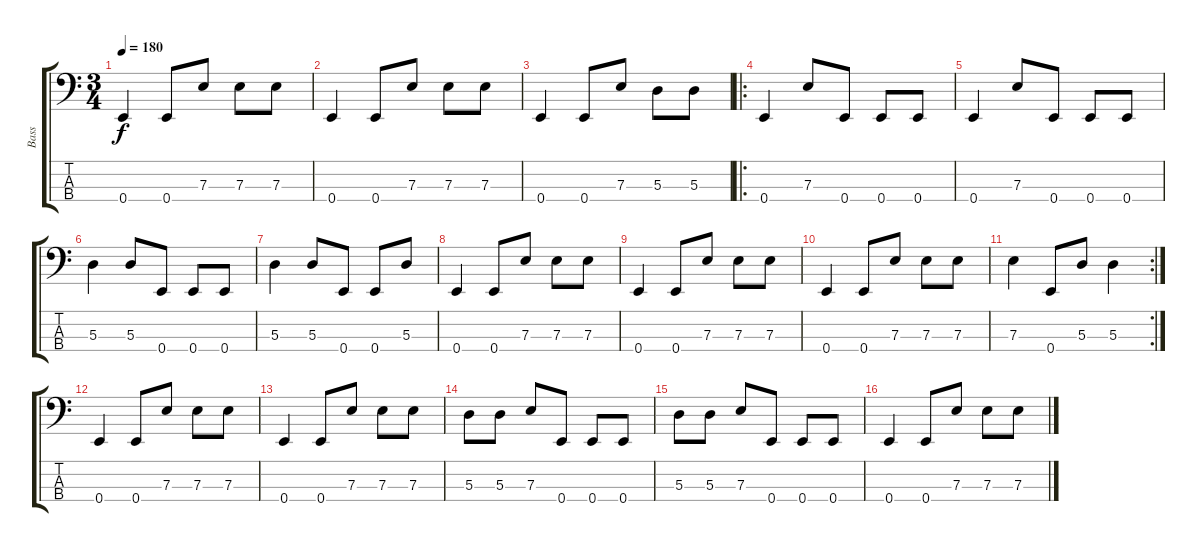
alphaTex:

\track ("Bass" "Bass") {instrument electricbassfinger}
\staff {score tabs}
\tuning (G2 D2 A1 E1) {hide}
\ts (3 4)
\tempo 180
\clef f4
\ks c
0.4.4{dy f} 0.4.8 7.3.8 7.3.8 7.3.8 |
0.4.4 0.4.8 7.3.8 7.3.8 7.3.8 |
0.4.4 0.4.8 7.3.8 5.3.8 5.3.8 |
\ro
0.4.4 7.3.8 0.4.8 0.4.8 0.4.8 |
0.4.4 7.3.8 0.4.8 0.4.8 0.4.8 |
5.3.4 5.3.8 0.4.8 0.4.8 0.4.8 |
5.3.4 5.3.8 0.4.8 0.4.8 5.3.8 |
0.4.4 0.4.8 7.3.8 7.3.8 7.3.8 |
0.4.4 0.4.8 7.3.8 7.3.8 7.3.8 |
0.4.4 0.4.8 7.3.8 7.3.8 7.3.8 |
\rc 2
7.3.4 0.4.8 5.3.8 5.3.4 |
0.4.4 0.4.8 7.3.8 7.3.8 7.3.8 |
0.4.4 0.4.8 7.3.8 7.3.8 7.3.8 |
5.3.8 5.3.8 7.3.8 0.4.8 0.4.8 0.4.8 |
5.3.8 5.3.8 7.3.8 0.4.8 0.4.8 0.4.8 |
0.4.4 0.4.8 7.3.8 7.3.8 7.3.8
